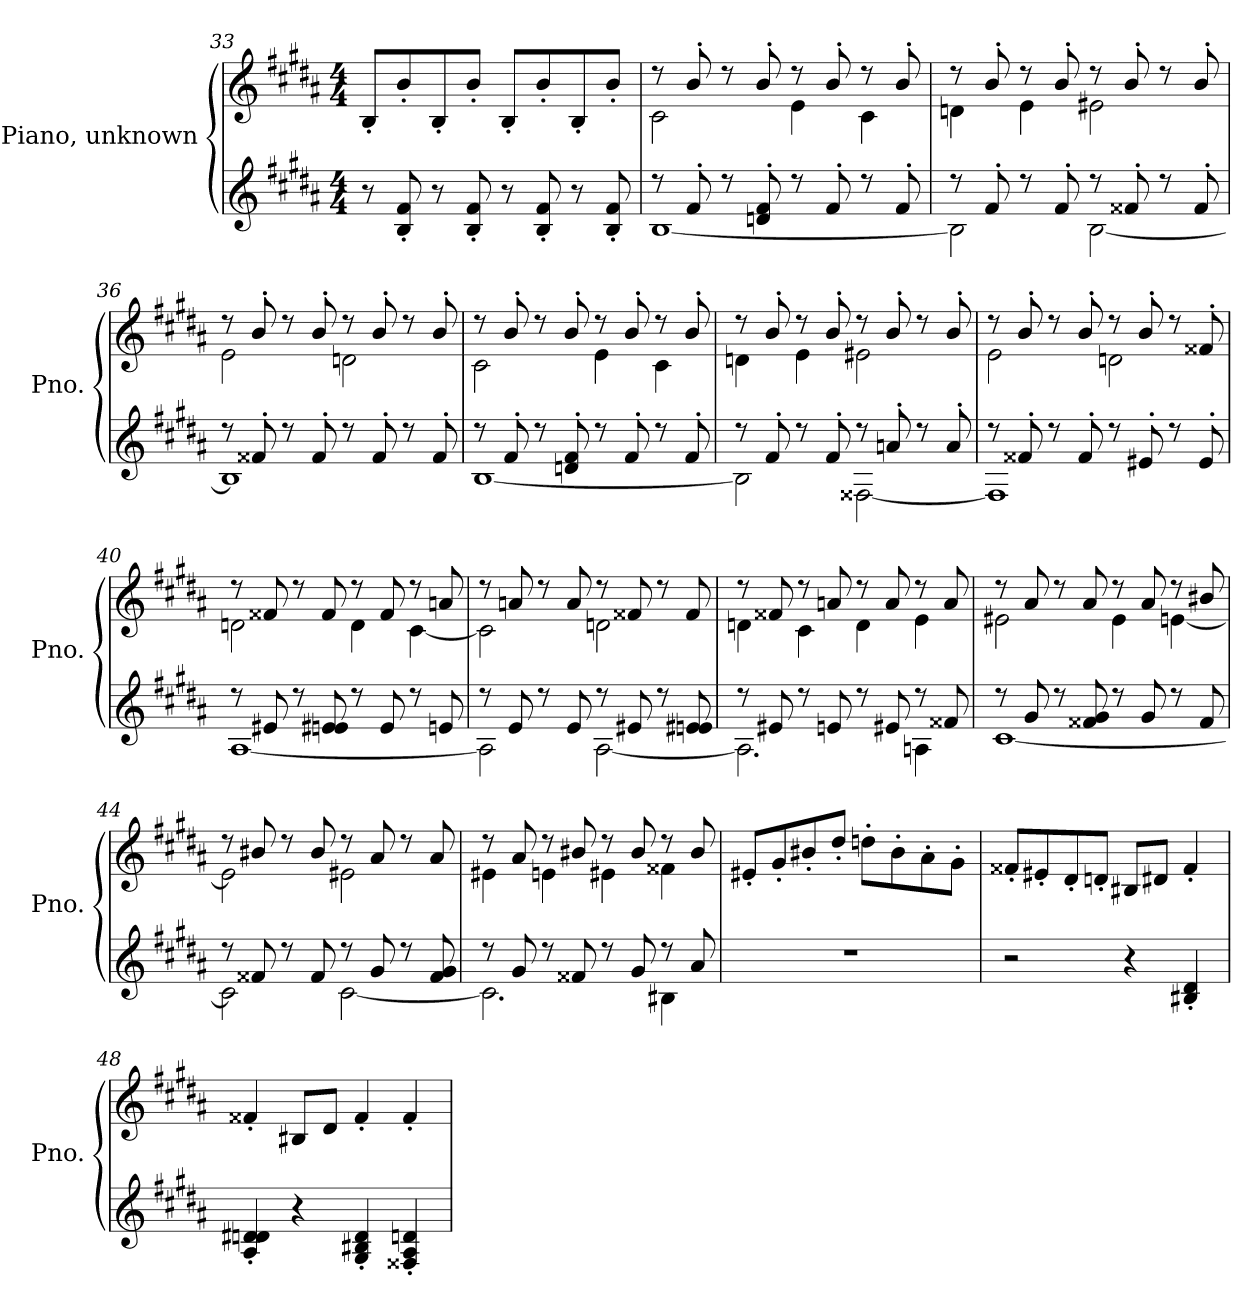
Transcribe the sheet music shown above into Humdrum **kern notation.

**kern	**kern
*part1	*part1
*staff2	*staff1
*I"Piano, unknown	*
*I'Pno.	*
!!LO:LB:g=z
*clefG2	*clefG2
*k[f#c#g#d#a#]	*k[f#c#g#d#a#]
*M4/4	*M4/4
=33	=33
8r	8B'/L
8B/' 8f#/'	8b'/
8r	8B'/
8B/' 8f#/'	8b'/J
8r	8B'/L
8B/' 8f#/'	8b'/
8r	8B'/
8B/' 8f#/'	8b'/J
=34	=34
*^	*^
8r	[1B	8r	2c#\
8f#'/	.	8b'/	.
8r	.	8r	.
8dn/' 8f#/'	.	8b'/	.
8r	.	8r	4e\
8f#'/	.	8b'/	.
8r	.	8r	4c#\
8f#'/	.	8b'/	.
=35	=35	=35	=35
8r	2B\]	8r	4dn\
8f#'/	.	8b'/	.
8r	.	8r	4e\
8f#'/	.	8b'/	.
8r	[2B\	8r	2e#X\
8f##X'/	.	8b'/	.
8r	.	8r	.
8f##'/	.	8b'/	.
!!LO:PB:g=z	!!
=36	=36	=36	=36
8r	1B]	8r	2e\
8f##X'/	.	8b'/	.
8r	.	8r	.
8f##'/	.	8b'/	.
8r	.	8r	2dn\
8f##'/	.	8b'/	.
8r	.	8r	.
8f##'/	.	8b'/	.
=37	=37	=37	=37
8r	[1B	8r	2c#\
8f#'/	.	8b'/	.
8r	.	8r	.
8dn/' 8f#/'	.	8b'/	.
8r	.	8r	4e\
8f#'/	.	8b'/	.
8r	.	8r	4c#\
8f#'/	.	8b'/	.
=38	=38	=38	=38
8r	2B\]	8r	4dn\
8f#'/	.	8b'/	.
8r	.	8r	4e\
8f#'/	.	8b'/	.
8r	[2F##X\	8r	2e#X\
8an'/	.	8b'/	.
8r	.	8r	.
8a'/	.	8b'/	.
!!LO:LB:g=z	!!
=39	=39	=39	=39
8r	1F##]	8r	2e\
8f##X'/	.	8b'/	.
8r	.	8r	.
8f##'/	.	8b'/	.
8r	.	8r	2dn\
8e#X'/	.	8b'/	.
8r	.	8r	.
8e#'/	.	8f##X'/	.
=40	=40	=40	=40
8r	[1A#	8r	2dn\
8e#X/	.	8f##X/	.
8r	.	8r	.
8en/ 8e#X/	.	8f##/	.
8r	.	8r	4d\
8e#/	.	8f##/	.
8r	.	8r	[4c#\
8en/	.	8an/	.
=41	=41	=41	=41
8r	2A#\]	8r	2c#\]
8e/	.	8an/	.
8r	.	8r	.
8e/	.	8a/	.
8r	[2A#\	8r	2dn\
8e#X/	.	8f##X/	.
8r	.	8r	.
8en/ 8e#X/	.	8f##/	.
!!LO:LB:g=z	!!
=42	=42	=42	=42
8r	2.A#\]	8r	4dn\
8e#X/	.	8f##X/	.
8r	.	8r	4c#\
8en/	.	8an/	.
8r	.	8r	4d\
8e#X/	.	8a/	.
8r	4An\	8r	4e\
8f##X/	.	8a/	.
=43	=43	=43	=43
8r	[1c#	8r	2e#X\
8g#/	.	8a#/	.
8r	.	8r	.
8f##X/ 8g#/	.	8a#/	.
8r	.	8r	4e#\
8g#/	.	8a#/	.
8r	.	8r	[4en\
8f##/	.	8b#X/	.
=44	=44	=44	=44
8r	2c#\]	8r	2e\]
8f##X/	.	8b#X/	.
8r	.	8r	.
8f##/	.	8b#/	.
8r	[2c#\	8r	2e#X\
8g#/	.	8a#/	.
8r	.	8r	.
8f##/ 8g#/	.	8a#/	.
!!LO:LB:g=z	!!
=45	=45	=45	=45
8r	2.c#\]	8r	4e#X\
8g#/	.	8a#/	.
8r	.	8r	4en\
8f##X/	.	8b#X/	.
8r	.	8r	4e#X\
8g#/	.	8b#/	.
8r	4B#X\	8r	4f##X\
8a#/	.	8b#/	.
*v	*v	*	*
*	*v	*v
=46	=46
1r	8e#X'/L
.	8g#'/
.	8b#X'/
.	8dd#'/J
.	8ddn'\L
.	8b#'\
.	8a#'\
.	8g#'\J
=47	=47
2r	8f##X'/L
.	8e#X'/
.	8d#'/
.	8dn'/J
4r	8B#X/L
.	8d#X/J
4B#X/' 4d#/'	4f##'/
!!LO:LB:g=z
=48	=48
4A#/' 4dn/' 4d#X/'	4f##X'/
4r	8B#X/L
.	8d#/J
4G#/' 4B#X/' 4d#/'	4f##'/
4F##X/' 4A#/' 4dn/'	4f##'/
=	=
*-	*-
